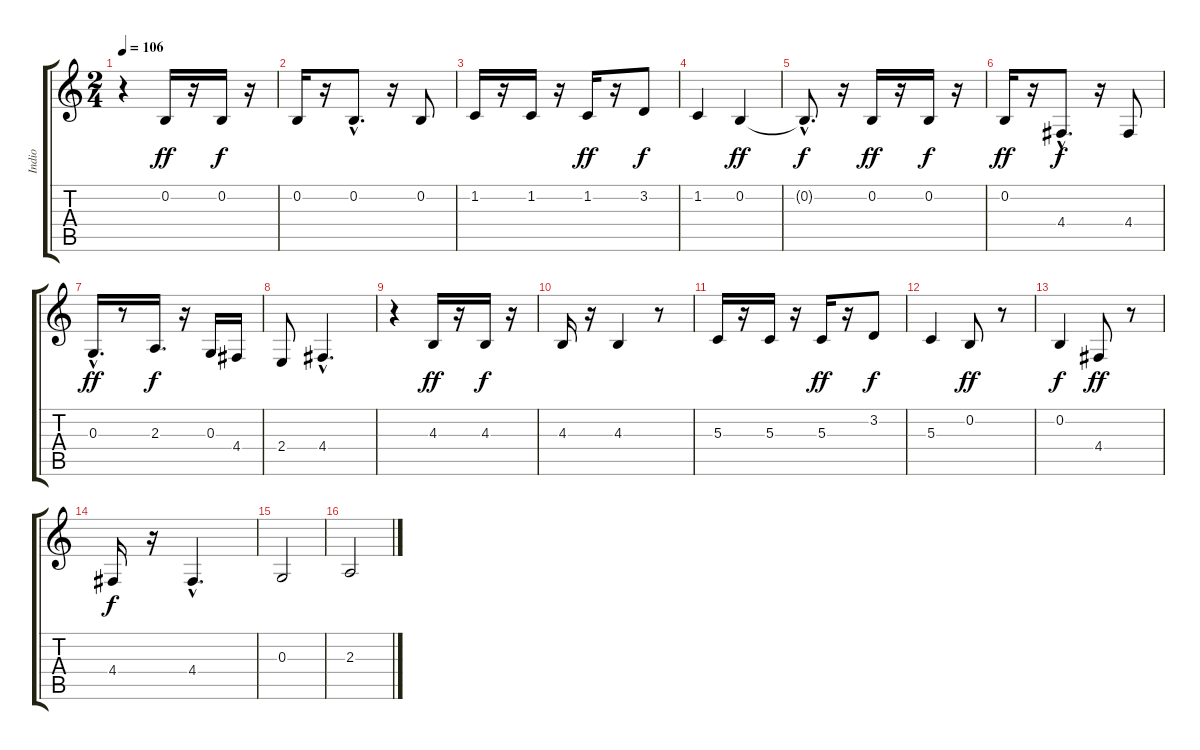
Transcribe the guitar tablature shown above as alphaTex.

\track ("Indio" "Indio") {instrument tenorsax}
\staff {score tabs}
\tuning (E4 B3 G3 D3 A2 E2) {hide}
\ts (2 4)
\tempo 106
\clef g2
\ks c
r.4{dy ff} 0.2.16 r.16 0.2.16{dy f} r.16 |
0.2.16 r.16 0.2{hac}.8{d} r.16 0.2.8 |
1.2.16 r.16 1.2.16 r.16 1.2.16{dy ff} r.16 3.2.8{dy f} |
1.2.4 0.2.4{dy ff} |
0.2{hac t}.8{d dy f} r.16 0.2.16{dy ff} r.16 0.2.16{dy f} r.16 |
0.2.16{dy ff} r.16 4.4{hac}.8{d dy f} r.16 4.4.8 |
0.3{hac}.16{d dy ff} r.8 2.3.16{d dy f} r.16 0.3.16 4.4.16 |
2.4.8 4.4{hac}.4{d} |
r.4 4.3.16{dy ff} r.16 4.3.16{dy f} r.16 |
4.3.16 r.16 4.3.4 r.8 |
5.3.16 r.16 5.3.16 r.16 5.3.16{dy ff} r.16 3.2.8{dy f} |
5.3.4 0.2.8{dy ff} r.8 |
0.2.4{dy f} 4.4.8{dy ff} r.8 |
4.4.16{dy f} r.16 4.4{hac}.4{d} |
0.3.2 |
2.3.2
